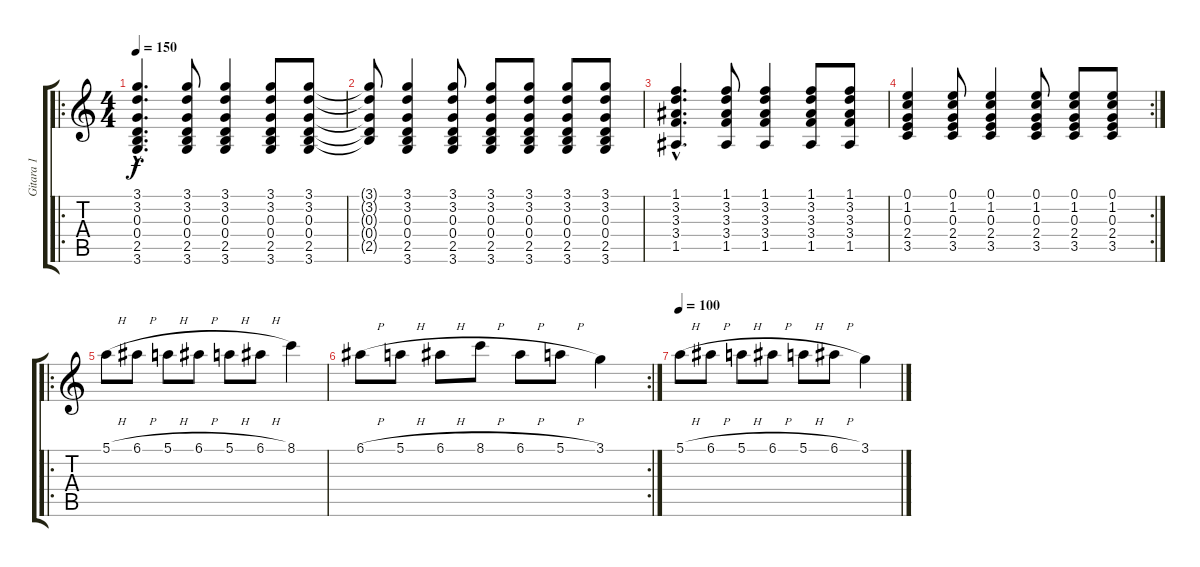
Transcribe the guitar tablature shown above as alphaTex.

\track ("Gitara 1" "Gitara 1") {instrument acousticguitarsteel}
\staff {score tabs}
\tuning (E4 B3 G3 D3 A2 E2) {hide}
\ro
\ts (4 4)
\tempo 150
\clef g2
\ks c
(3.1{hac} 3.2{hac} 0.3{hac} 0.4{hac} 2.5{hac} 3.6{hac}).4{d dy f} (3.1 3.2 0.3 0.4 2.5 3.6).8 (3.1 3.2 0.3 0.4 2.5 3.6).4 (3.1 3.2 0.3 0.4 2.5 3.6).8 (3.1 3.2 0.3 0.4 2.5 3.6).8 |
(3.1{t} 3.2{t} 0.3{t} 0.4{t} 2.5{t}).8 (3.1 3.2 0.3 0.4 2.5 3.6).4 (3.1 3.2 0.3 0.4 2.5 3.6).8 (3.1 3.2 0.3 0.4 2.5 3.6).8 (3.1 3.2 0.3 0.4 2.5 3.6).8 (3.1 3.2 0.3 0.4 2.5 3.6).8 (3.1 3.2 0.3 0.4 2.5 3.6).8 |
(1.1{hac} 3.2{hac} 3.3{hac} 3.4{hac} 1.5{hac}).4{d} (1.1 3.2 3.3 3.4 1.5).8 (1.1 3.2 3.3 3.4 1.5).4 (1.1 3.2 3.3 3.4 1.5).8 (1.1 3.2 3.3 3.4 1.5).8 |
\rc 2
(0.1 1.2 0.3 2.4 3.5).4 (0.1 1.2 0.3 2.4 3.5).8 (0.1 1.2 0.3 2.4 3.5).4 (0.1 1.2 0.3 2.4 3.5).8 (0.1 1.2 0.3 2.4 3.5).8 (0.1 1.2 0.3 2.4 3.5).8 |
\ro
5.1{h}.8 6.1{h}.8 5.1{h}.8 6.1{h}.8 5.1{h}.8 6.1{h}.8 8.1.4 |
\rc 2
6.1{h}.8 5.1{h}.8 6.1{h}.8 8.1{h}.8 6.1{h}.8 5.1{h}.8 3.1.4 |
\tempo 100
5.1{h}.8 6.1{h}.8 5.1{h}.8 6.1{h}.8 5.1{h}.8 6.1{h}.8 3.1.4
